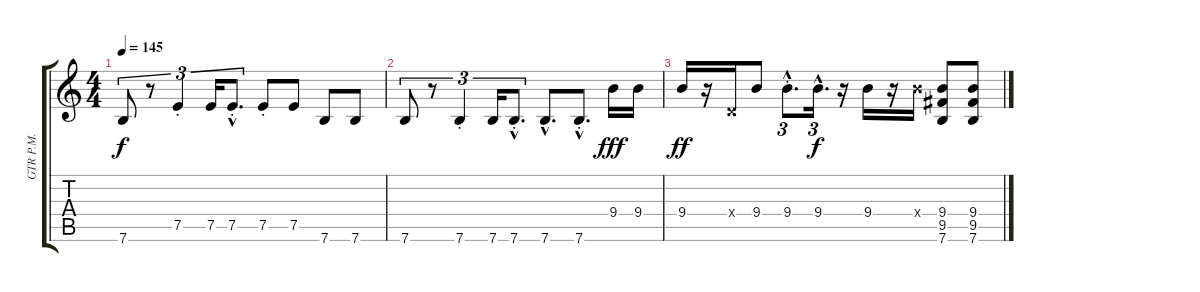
\track ("GTR P.M." "GTR P.M.") {instrument electricguitarmuted}
\staff {score tabs}
\tuning (E4 B3 G3 D3 A2 E2) {hide}
\ts (4 4)
\tempo 145
\clef g2
\ks c
7.6{t}.8{tu (3 2) dy f} r.8{tu (3 2)} 7.5{st}.4{tu (3 2)} 7.5.16{tu (3 2)} 7.5{hac st}.8{d tu (3 2)} 7.5{st}.8 7.5.8 7.6.8 7.6.8 |
7.6.8{tu (3 2)} r.8{tu (3 2)} 7.6{st}.4{tu (3 2)} 7.6.16{tu (3 2)} 7.6{hac st}.8{d tu (3 2)} 7.6{hac}.8{d} 7.6{hac st}.8{d} 9.4.16{dy fff} 9.4.16 |
9.4.16{dy ff} r.16 0.4{x}.16 9.4.8 9.4{hac st}.8{d tu (3 2)} 9.4{hac}.16{d tu (3 2) dy f} r.16 9.4.16 r.16 9.4{x}.16 (9.4 9.5 7.6).8 (9.4 9.5 7.6).8
